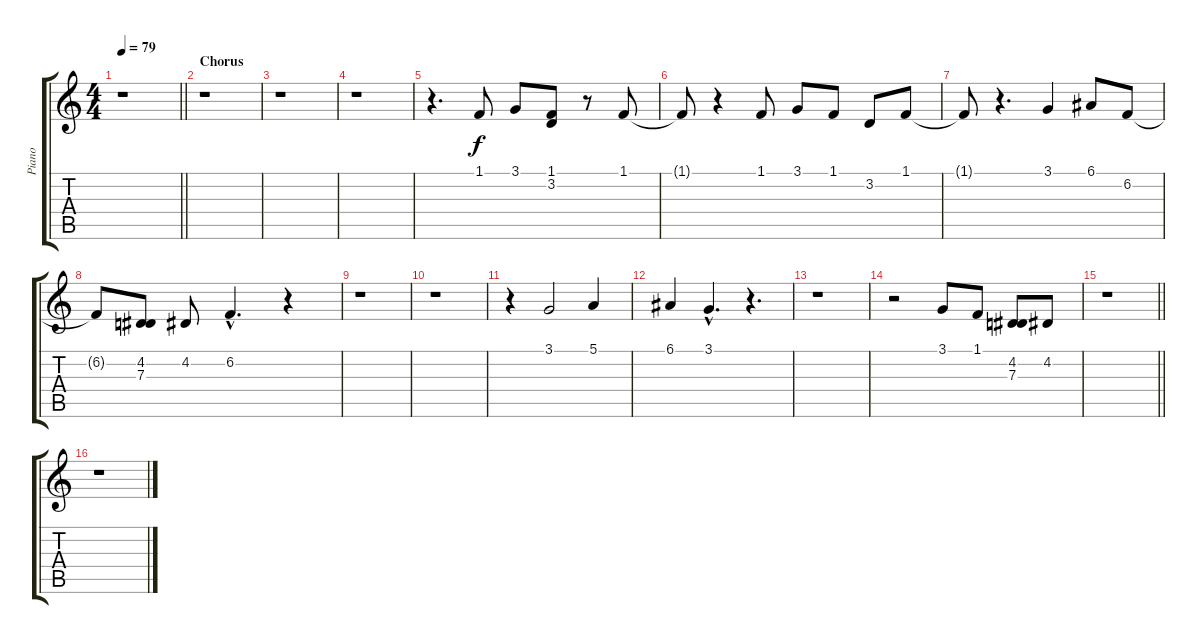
\track ("Piano" "Piano") {instrument acousticgrandpiano}
\staff {score tabs}
\tuning (E4 B3 G3 D3 A2 E2) {hide}
\ts (4 4)
\tempo 79
\clef g2
\barLineRight lightlight
\ks c
r.1{dy f} |
\section ("" "Chorus")
r.1 |
r.1 |
r.1 |
r.4{d} 1.1.8 3.1.8 (1.1 3.2).8 r.8 1.1.8 |
1.1{t}.8 r.4 1.1.8 3.1.8 1.1.8 3.2.8 1.1.8 |
1.1{t}.8 r.4{d} 3.1.4 6.1.8 6.2.8 |
6.2{t}.8 (4.2 7.3).8 4.2.8 6.2{hac}.4{d} r.4 |
r.1 |
r.1 |
r.4 3.1.2 5.1.4 |
6.1.4 3.1{hac}.4{d} r.4{d} |
r.1 |
r.2 3.1.8 1.1.8 (4.2 7.3).8 4.2.8 |
\barLineRight lightlight
r.1 |
r.1
